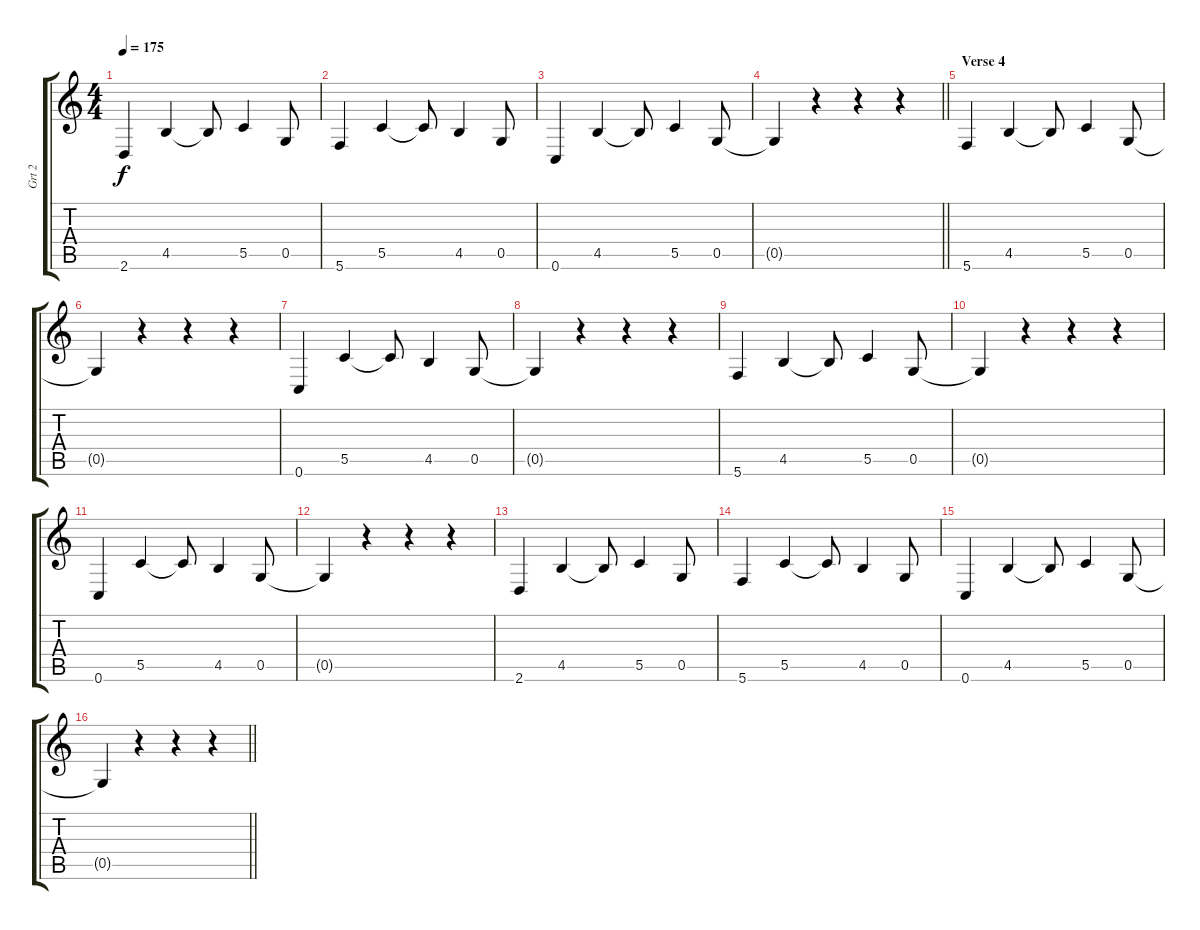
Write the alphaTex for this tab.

\track ("Grt 2" "Grt 2") {instrument distortionguitar}
\staff {score tabs}
\tuning (D4 A3 F3 C3 G2 C2) {hide}
\ts (4 4)
\tempo 175
\clef g2
\ks c
2.6.4{dy f} 4.5.4 4.5{t}.8 5.5.4 0.5.8 |
5.6.4 5.5.4 5.5{t}.8 4.5.4 0.5.8 |
0.6.4 4.5.4 4.5{t}.8 5.5.4 0.5.8 |
\barLineRight lightlight
0.5{t}.4 r.4 r.4 r.4 |
\section ("" "Verse 4")
5.6.4 4.5.4 4.5{t}.8 5.5.4 0.5.8 |
0.5{t}.4 r.4 r.4 r.4 |
0.6.4 5.5.4 5.5{t}.8 4.5.4 0.5.8 |
0.5{t}.4 r.4 r.4 r.4 |
5.6.4 4.5.4 4.5{t}.8 5.5.4 0.5.8 |
0.5{t}.4 r.4 r.4 r.4 |
0.6.4 5.5.4 5.5{t}.8 4.5.4 0.5.8 |
0.5{t}.4 r.4 r.4 r.4 |
2.6.4 4.5.4 4.5{t}.8 5.5.4 0.5.8 |
5.6.4 5.5.4 5.5{t}.8 4.5.4 0.5.8 |
0.6.4 4.5.4 4.5{t}.8 5.5.4 0.5.8 |
\barLineRight lightlight
0.5{t}.4 r.4 r.4 r.4
